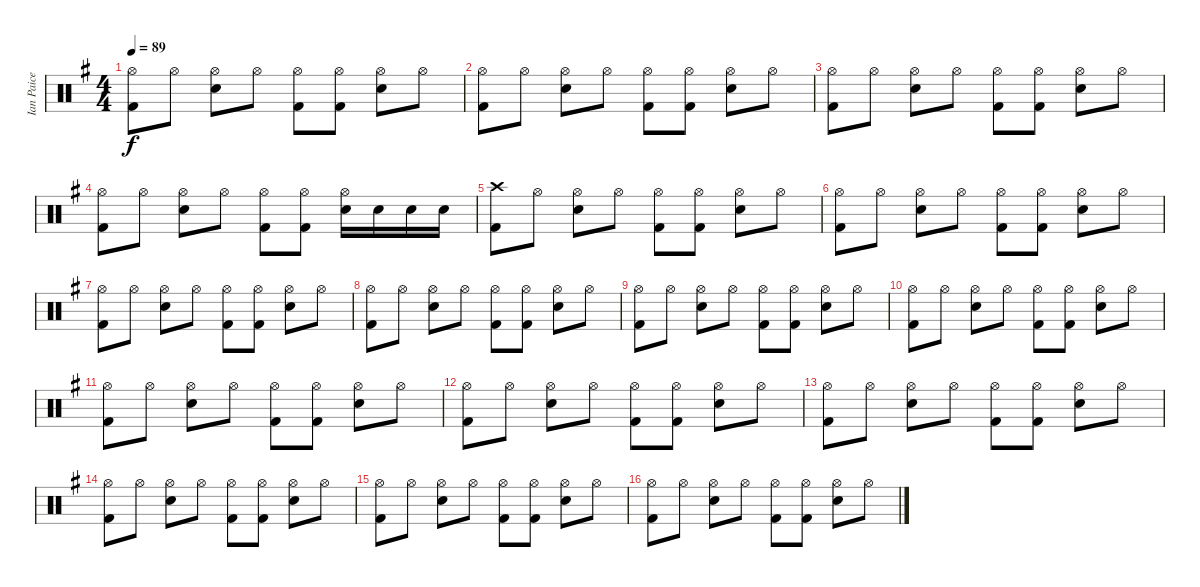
\track ("Ian Paice" "Ian Paice") {instrument percussion}
\staff {score}
\articulation defaults
\ts (4 4)
\tempo 89
\clef neutral
\ks eminor
("Hi-Hat (open)" "Kick (hit) 2").8{dy f} "Hi-Hat (open)".8 ("Hi-Hat (open)" "Electric Snare (hit)").8 "Hi-Hat (open)".8 ("Hi-Hat (open)" "Kick (hit) 2").8 ("Hi-Hat (open)" "Kick (hit) 2").8 ("Hi-Hat (open)" "Electric Snare (hit)").8 "Hi-Hat (open)".8 |
("Hi-Hat (open)" "Kick (hit) 2").8 "Hi-Hat (open)".8 ("Hi-Hat (open)" "Electric Snare (hit)").8 "Hi-Hat (open)".8 ("Hi-Hat (open)" "Kick (hit) 2").8 ("Hi-Hat (open)" "Kick (hit) 2").8 ("Hi-Hat (open)" "Electric Snare (hit)").8 "Hi-Hat (open)".8 |
("Hi-Hat (open)" "Kick (hit) 2").8 "Hi-Hat (open)".8 ("Hi-Hat (open)" "Electric Snare (hit)").8 "Hi-Hat (open)".8 ("Hi-Hat (open)" "Kick (hit) 2").8 ("Hi-Hat (open)" "Kick (hit) 2").8 ("Hi-Hat (open)" "Electric Snare (hit)").8 "Hi-Hat (open)".8 |
("Hi-Hat (open)" "Kick (hit) 2").8 "Hi-Hat (open)".8 ("Hi-Hat (open)" "Electric Snare (hit)").8 "Hi-Hat (open)".8 ("Hi-Hat (open)" "Kick (hit) 2").8 ("Hi-Hat (open)" "Kick (hit) 2").8 ("Hi-Hat (open)" "Electric Snare (hit)").16 "Electric Snare (hit)".16 "Electric Snare (hit)".16 "Electric Snare (hit)".16 |
("Crash high (hit)" "Kick (hit) 2").8 "Hi-Hat (open)".8 ("Hi-Hat (open)" "Electric Snare (hit)").8 "Hi-Hat (open)".8 ("Hi-Hat (open)" "Kick (hit) 2").8 ("Hi-Hat (open)" "Kick (hit) 2").8 ("Hi-Hat (open)" "Electric Snare (hit)").8 "Hi-Hat (open)".8 |
("Hi-Hat (open)" "Kick (hit) 2").8 "Hi-Hat (open)".8 ("Hi-Hat (open)" "Electric Snare (hit)").8 "Hi-Hat (open)".8 ("Hi-Hat (open)" "Kick (hit) 2").8 ("Hi-Hat (open)" "Kick (hit) 2").8 ("Hi-Hat (open)" "Electric Snare (hit)").8 "Hi-Hat (open)".8 |
("Hi-Hat (open)" "Kick (hit) 2").8 "Hi-Hat (open)".8 ("Hi-Hat (open)" "Electric Snare (hit)").8 "Hi-Hat (open)".8 ("Hi-Hat (open)" "Kick (hit) 2").8 ("Hi-Hat (open)" "Kick (hit) 2").8 ("Hi-Hat (open)" "Electric Snare (hit)").8 "Hi-Hat (open)".8 |
("Hi-Hat (open)" "Kick (hit) 2").8 "Hi-Hat (open)".8 ("Hi-Hat (open)" "Electric Snare (hit)").8 "Hi-Hat (open)".8 ("Hi-Hat (open)" "Kick (hit) 2").8 ("Hi-Hat (open)" "Kick (hit) 2").8 ("Hi-Hat (open)" "Electric Snare (hit)").8 "Hi-Hat (open)".8 |
("Hi-Hat (open)" "Kick (hit) 2").8 "Hi-Hat (open)".8 ("Hi-Hat (open)" "Electric Snare (hit)").8 "Hi-Hat (open)".8 ("Hi-Hat (open)" "Kick (hit) 2").8 ("Hi-Hat (open)" "Kick (hit) 2").8 ("Hi-Hat (open)" "Electric Snare (hit)").8 "Hi-Hat (open)".8 |
("Hi-Hat (open)" "Kick (hit) 2").8 "Hi-Hat (open)".8 ("Hi-Hat (open)" "Electric Snare (hit)").8 "Hi-Hat (open)".8 ("Hi-Hat (open)" "Kick (hit) 2").8 ("Hi-Hat (open)" "Kick (hit) 2").8 ("Hi-Hat (open)" "Electric Snare (hit)").8 "Hi-Hat (open)".8 |
("Hi-Hat (open)" "Kick (hit) 2").8 "Hi-Hat (open)".8 ("Hi-Hat (open)" "Electric Snare (hit)").8 "Hi-Hat (open)".8 ("Hi-Hat (open)" "Kick (hit) 2").8 ("Hi-Hat (open)" "Kick (hit) 2").8 ("Hi-Hat (open)" "Electric Snare (hit)").8 "Hi-Hat (open)".8 |
("Hi-Hat (open)" "Kick (hit) 2").8 "Hi-Hat (open)".8 ("Hi-Hat (open)" "Electric Snare (hit)").8 "Hi-Hat (open)".8 ("Hi-Hat (open)" "Kick (hit) 2").8 ("Hi-Hat (open)" "Kick (hit) 2").8 ("Hi-Hat (open)" "Electric Snare (hit)").8 "Hi-Hat (open)".8 |
("Hi-Hat (open)" "Kick (hit) 2").8 "Hi-Hat (open)".8 ("Hi-Hat (open)" "Electric Snare (hit)").8 "Hi-Hat (open)".8 ("Hi-Hat (open)" "Kick (hit) 2").8 ("Hi-Hat (open)" "Kick (hit) 2").8 ("Hi-Hat (open)" "Electric Snare (hit)").8 "Hi-Hat (open)".8 |
("Hi-Hat (open)" "Kick (hit) 2").8 "Hi-Hat (open)".8 ("Hi-Hat (open)" "Electric Snare (hit)").8 "Hi-Hat (open)".8 ("Hi-Hat (open)" "Kick (hit) 2").8 ("Hi-Hat (open)" "Kick (hit) 2").8 ("Hi-Hat (open)" "Electric Snare (hit)").8 "Hi-Hat (open)".8 |
("Hi-Hat (open)" "Kick (hit) 2").8 "Hi-Hat (open)".8 ("Hi-Hat (open)" "Electric Snare (hit)").8 "Hi-Hat (open)".8 ("Hi-Hat (open)" "Kick (hit) 2").8 ("Hi-Hat (open)" "Kick (hit) 2").8 ("Hi-Hat (open)" "Electric Snare (hit)").8 "Hi-Hat (open)".8 |
("Hi-Hat (open)" "Kick (hit) 2").8 "Hi-Hat (open)".8 ("Hi-Hat (open)" "Electric Snare (hit)").8 "Hi-Hat (open)".8 ("Hi-Hat (open)" "Kick (hit) 2").8 ("Hi-Hat (open)" "Kick (hit) 2").8 ("Hi-Hat (open)" "Electric Snare (hit)").8 "Hi-Hat (open)".8
